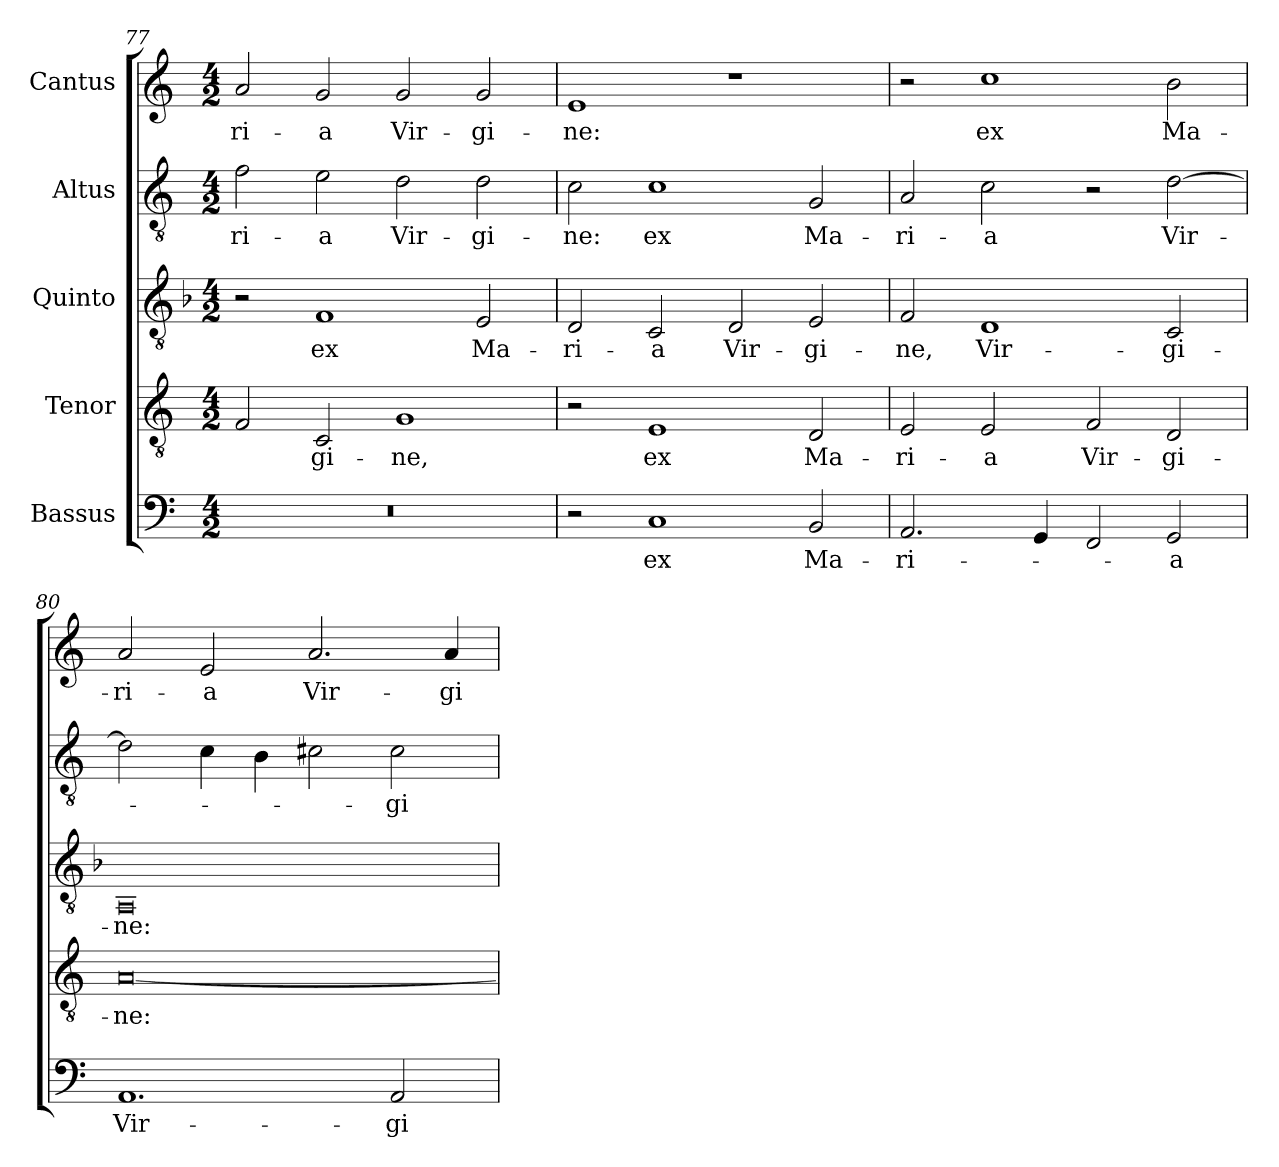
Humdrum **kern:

**kern	**text	**kern	**text	**kern	**text	**kern	**text	**kern	**text
*part5	*part5	*part4	*part4	*part3	*part3	*part2	*part2	*part1	*part1
*staff5	*staff5	*staff4	*staff4	*staff3	*staff3	*staff2	*staff2	*staff1	*staff1
*I"Bassus	*	*I"Tenor	*	*I"Quinto	*	*I"Altus	*	*I"Cantus	*
*clefF4	*	*clefGv2	*	*clefGv2	*	*clefGv2	*	*clefG2	*
*	*	*	*	*ITrd-4c-7	*	*	*	*	*
*k[]	*	*k[]	*	*k[]	*	*k[]	*	*k[]	*
*C:	*	*C:	*	*C:	*	*C:	*	*C:	*
*M4/2	*	*M4/2	*	*M4/2	*	*M4/2	*	*M4/2	*
=77	=77	=77	=77	=77	=77	=77	=77	=77	=77
!LO:N:vis=1	!	!	!	!	!	!	!	!	!
!	!	!	!	!	!	!	!LO:LY:b:color=#000000	!	!
!	!	!	!	!	!	!	!	!	!LO:LY:b:color=#000000
0r	.	2Fi/	.	2r	.	2fi\	-ri-	2ai/	-ri-
!	!	!	!LO:LY:b:color=#000000	!	!	!	!	!	!
!	!	!	!	!	!LO:LY:b:color=#000000	!	!	!	!
!	!	!	!	!	!	!	!LO:LY:b:color=#000000	!	!
!	!	!	!	!	!	!	!	!	!LO:LY:b:color=#000000
.	.	2Ci/	-gi-	1ci	ex	2ei\	-a	2gi/	-a
!	!	!	!LO:LY:b:color=#000000	!	!	!	!	!	!
!	!	!	!	!	!	!	!LO:LY:b:color=#000000	!	!
!	!	!	!	!	!	!	!	!	!LO:LY:b:color=#000000
.	.	1Gi	-ne,	.	.	2di\	Vir-	2gi/	Vir-
!	!	!	!	!	!LO:LY:b:color=#000000	!	!	!	!
!	!	!	!	!	!	!	!LO:LY:b:color=#000000	!	!
!	!	!	!	!	!	!	!	!	!LO:LY:b:color=#000000
.	.	.	.	2Bi/	Ma-	2di\	-gi-	2gi/	-gi-
=78	=78	=78	=78	=78	=78	=78	=78	=78	=78
!	!	!	!	!	!LO:LY:b:color=#000000	!	!	!	!
!	!	!	!	!	!	!	!LO:LY:b:color=#000000	!	!
!	!	!	!	!	!	!	!	!	!LO:LY:b:color=#000000
2r	.	2r	.	2Ai/	-ri-	2ci\	-ne:	1ei	-ne:
!	!LO:LY:b:color=#000000	!	!	!	!	!	!	!	!
!	!	!	!LO:LY:b:color=#000000	!	!	!	!	!	!
!	!	!	!	!	!LO:LY:b:color=#000000	!	!	!	!
!	!	!	!	!	!	!	!LO:LY:b:color=#000000	!	!
1Ci	ex	1Ei	ex	2Gi/	-a	1ci	ex	.	.
!	!	!	!	!	!LO:LY:b:color=#000000	!	!	!	!
.	.	.	.	2Ai/	Vir-	.	.	1r	.
!	!LO:LY:b:color=#000000	!	!	!	!	!	!	!	!
!	!	!	!LO:LY:b:color=#000000	!	!	!	!	!	!
!	!	!	!	!	!LO:LY:b:color=#000000	!	!	!	!
!	!	!	!	!	!	!	!LO:LY:b:color=#000000	!	!
2BBi/	Ma-	2Di/	Ma-	2Bi/	-gi-	2Gi/	Ma-	.	.
!!LO:LB:g=z
=79	=79	=79	=79	=79	=79	=79	=79	=79	=79
!	!LO:LY:b:color=#000000	!	!	!	!	!	!	!	!
!	!	!	!LO:LY:b:color=#000000	!	!	!	!	!	!
!	!	!	!	!	!LO:LY:b:color=#000000	!	!	!	!
!	!	!	!	!	!	!	!LO:LY:b:color=#000000	!	!
2.AAi/	-ri-	2Ei/	-ri-	2ci/	-ne,	2Ai/	-ri-	2r	.
!	!	!	!LO:LY:b:color=#000000	!	!	!	!	!	!
!	!	!	!	!	!LO:LY:b:color=#000000	!	!	!	!
!	!	!	!	!	!	!	!LO:LY:b:color=#000000	!	!
!	!	!	!	!	!	!	!	!	!LO:LY:b:color=#000000
.	.	2Ei/	-a	1Ai	Vir-	2ci\	-a	1cci	ex
4GGi/	.	.	.	.	.	.	.	.	.
!	!	!	!LO:LY:b:color=#000000	!	!	!	!	!	!
2FFi/	.	2Fi/	Vir-	.	.	2r	.	.	.
!	!LO:LY:b:color=#000000	!	!	!	!	!	!	!	!
!	!	!	!LO:LY:b:color=#000000	!	!	!	!	!	!
!	!	!	!	!	!LO:LY:b:color=#000000	!	!	!	!
!	!	!	!	!	!	!	!LO:LY:b:color=#000000	!	!
!	!	!	!	!	!	!	!	!	!LO:LY:b:color=#000000
2GGi/	-a	2Di/	-gi-	2Gi/	-gi-	[>2di\	Vir-	2bi\	Ma-
=80	=80	=80	=80	=80	=80	=80	=80	=80	=80
!	!LO:LY:b:color=#000000	!	!	!	!	!	!	!	!
!	!	!	!LO:LY:b:color=#000000	!	!	!	!	!	!
!	!	!	!	!	!LO:LY:b:color=#000000	!	!	!	!
!	!	!	!	!	!	!	!	!	!LO:LY:b:color=#000000
1.AAi	Vir-	[<0Ai	-ne:	0Ei	-ne:	2di\]	.	2ai/	-ri-
!	!	!	!	!	!	!	!	!	!LO:LY:b:color=#000000
.	.	.	.	.	.	4ci\	.	2ei/	-a
.	.	.	.	.	.	4Bi\	.	.	.
!	!	!	!	!	!	!	!	!	!LO:LY:b:color=#000000
.	.	.	.	.	.	2c#Xi\	.	2.ai/	Vir-
!	!LO:LY:b:color=#000000	!	!	!	!	!	!	!	!
!	!	!	!	!	!	!	!LO:LY:b:color=#000000	!	!
2AAi/	-gi-	.	.	.	.	2c#i\	-gi-	.	.
!	!	!	!	!	!	!	!	!	!LO:LY:b:color=#000000
.	.	.	.	.	.	.	.	4ai/	-gi-
=	=	=	=	=	=	=	=	=	=
*-	*-	*-	*-	*-	*-	*-	*-	*-	*-
